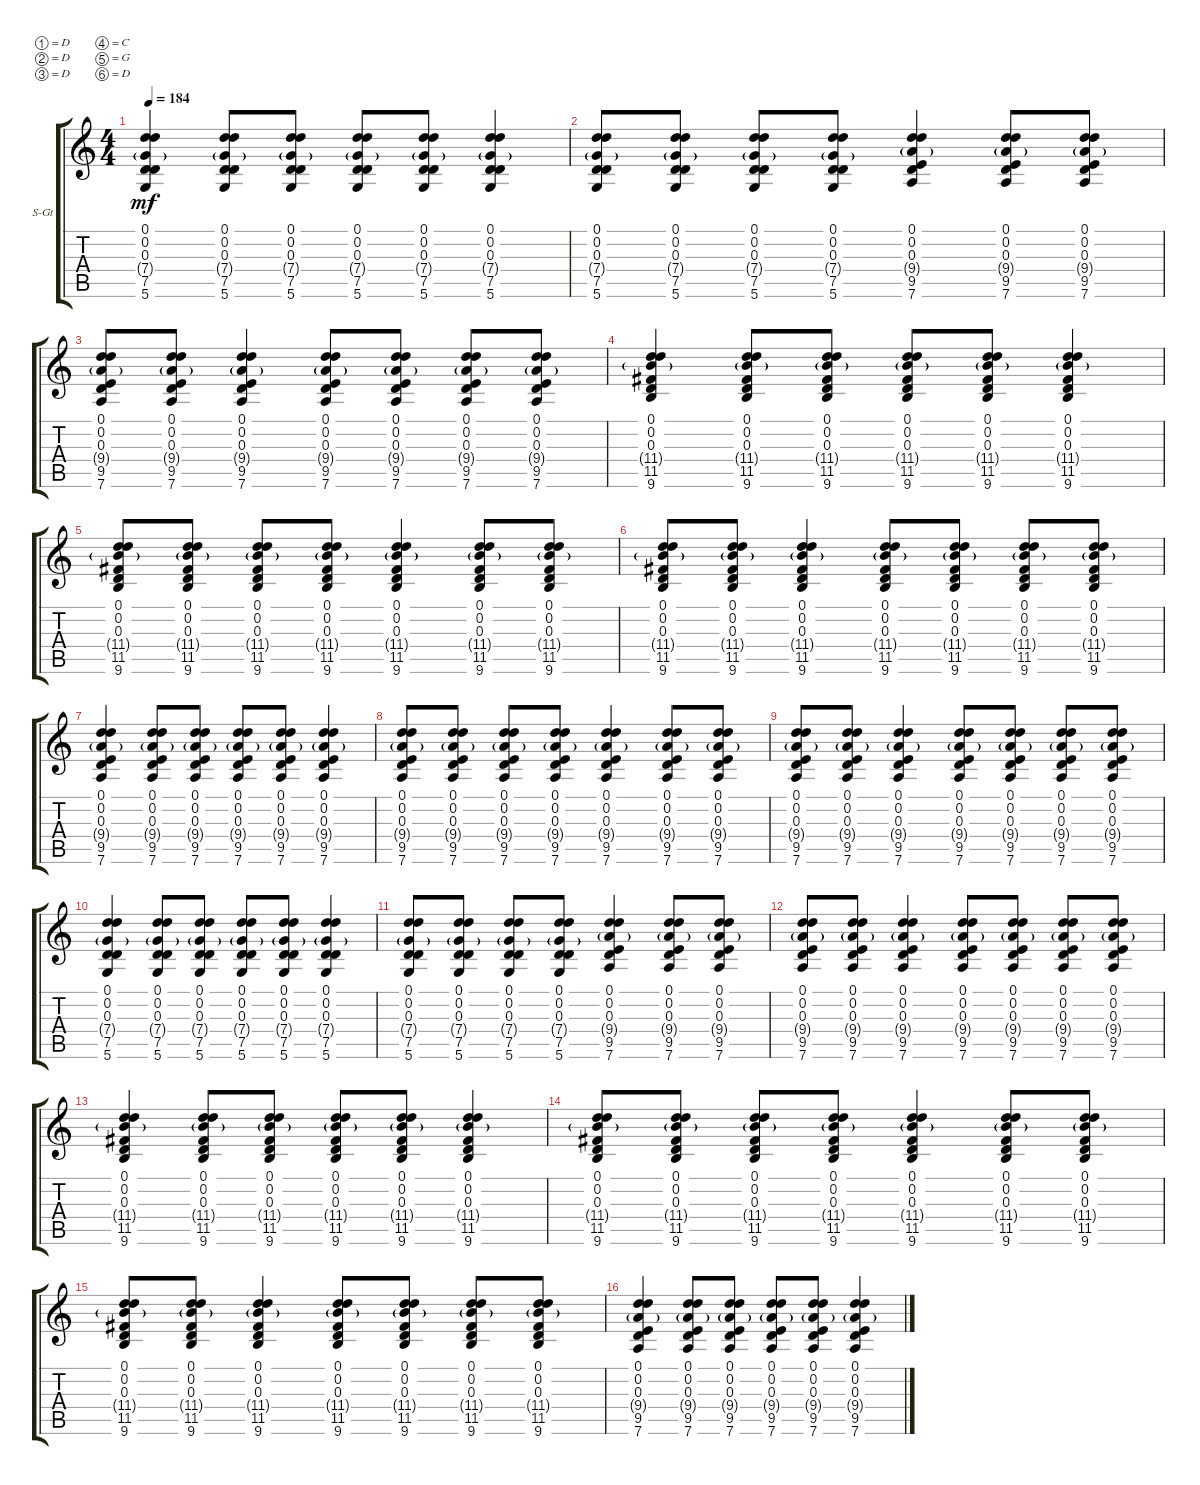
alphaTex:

\defaultSystemsLayout 4
\bracketExtendMode groupsimilarinstruments
\firstSystemTrackNameOrientation horizontal
\otherSystemsTrackNameOrientation horizontal
\track ("Steel Guitar" "S-Gt") {instrument acousticguitarsteel}
\staff {score tabs}
\tuning (D4 D4 D3 C3 G2 D2)
\ts (4 4)
\tempo 184
\clef g2
\ks c
(0.1 0.2 0.3 7.4{g} 7.5 5.6).4{dy mf} (0.1 0.2 0.3 7.4{g} 7.5 5.6).8 (0.1 0.2 0.3 7.4{g} 7.5 5.6).8 (0.1 0.2 0.3 7.4{g} 7.5 5.6).8 (0.1 0.2 0.3 7.4{g} 7.5 5.6).8 (0.1 0.2 0.3 7.4{g} 7.5 5.6).4 |
(0.1 0.2 0.3 7.4{g} 7.5 5.6).8 (0.1 0.2 0.3 7.4{g} 7.5 5.6).8 (0.1 0.2 0.3 7.4{g} 7.5 5.6).8 (0.1 0.2 0.3 7.4{g} 7.5 5.6).8 (0.1 0.2 0.3 9.4{g} 9.5 7.6).4 (0.1 0.2 0.3 9.4{g} 9.5 7.6).8 (0.1 0.2 0.3 9.4{g} 9.5 7.6).8 |
(0.1 0.2 0.3 9.4{g} 9.5 7.6).8 (0.1 0.2 0.3 9.4{g} 9.5 7.6).8 (0.1 0.2 0.3 9.4{g} 9.5 7.6).4 (0.1 0.2 0.3 9.4{g} 9.5 7.6).8 (0.1 0.2 0.3 9.4{g} 9.5 7.6).8 (0.1 0.2 0.3 9.4{g} 9.5 7.6).8 (0.1 0.2 0.3 9.4{g} 9.5 7.6).8 |
(0.1 0.2 0.3 11.4{g} 11.5 9.6).4 (0.1 0.2 0.3 11.4{g} 11.5 9.6).8 (0.1 0.2 0.3 11.4{g} 11.5 9.6).8 (0.1 0.2 0.3 11.4{g} 11.5 9.6).8 (0.1 0.2 0.3 11.4{g} 11.5 9.6).8 (0.1 0.2 0.3 11.4{g} 11.5 9.6).4 |
(0.1 0.2 0.3 11.4{g} 11.5 9.6).8 (0.1 0.2 0.3 11.4{g} 11.5 9.6).8 (0.1 0.2 0.3 11.4{g} 11.5 9.6).8 (0.1 0.2 0.3 11.4{g} 11.5 9.6).8 (0.1 0.2 0.3 11.4{g} 11.5 9.6).4 (0.1 0.2 0.3 11.4{g} 11.5 9.6).8 (0.1 0.2 0.3 11.4{g} 11.5 9.6).8 |
(0.1 0.2 0.3 11.4{g} 11.5 9.6).8 (0.1 0.2 0.3 11.4{g} 11.5 9.6).8 (0.1 0.2 0.3 11.4{g} 11.5 9.6).4 (0.1 0.2 0.3 11.4{g} 11.5 9.6).8 (0.1 0.2 0.3 11.4{g} 11.5 9.6).8 (0.1 0.2 0.3 11.4{g} 11.5 9.6).8 (0.1 0.2 0.3 11.4{g} 11.5 9.6).8 |
(0.1 0.2 0.3 9.4{g} 9.5 7.6).4 (0.1 0.2 0.3 9.4{g} 9.5 7.6).8 (0.1 0.2 0.3 9.4{g} 9.5 7.6).8 (0.1 0.2 0.3 9.4{g} 9.5 7.6).8 (0.1 0.2 0.3 9.4{g} 9.5 7.6).8 (0.1 0.2 0.3 9.4{g} 9.5 7.6).4 |
(0.1 0.2 0.3 9.4{g} 9.5 7.6).8 (0.1 0.2 0.3 9.4{g} 9.5 7.6).8 (0.1 0.2 0.3 9.4{g} 9.5 7.6).8 (0.1 0.2 0.3 9.4{g} 9.5 7.6).8 (0.1 0.2 0.3 9.4{g} 9.5 7.6).4 (0.1 0.2 0.3 9.4{g} 9.5 7.6).8 (0.1 0.2 0.3 9.4{g} 9.5 7.6).8 |
(0.1 0.2 0.3 9.4{g} 9.5 7.6).8 (0.1 0.2 0.3 9.4{g} 9.5 7.6).8 (0.1 0.2 0.3 9.4{g} 9.5 7.6).4 (0.1 0.2 0.3 9.4{g} 9.5 7.6).8 (0.1 0.2 0.3 9.4{g} 9.5 7.6).8 (0.1 0.2 0.3 9.4{g} 9.5 7.6).8 (0.1 0.2 0.3 9.4{g} 9.5 7.6).8 |
(0.1 0.2 0.3 7.4{g} 7.5 5.6).4 (0.1 0.2 0.3 7.4{g} 7.5 5.6).8 (0.1 0.2 0.3 7.4{g} 7.5 5.6).8 (0.1 0.2 0.3 7.4{g} 7.5 5.6).8 (0.1 0.2 0.3 7.4{g} 7.5 5.6).8 (0.1 0.2 0.3 7.4{g} 7.5 5.6).4 |
(0.1 0.2 0.3 7.4{g} 7.5 5.6).8 (0.1 0.2 0.3 7.4{g} 7.5 5.6).8 (0.1 0.2 0.3 7.4{g} 7.5 5.6).8 (0.1 0.2 0.3 7.4{g} 7.5 5.6).8 (0.1 0.2 0.3 9.4{g} 9.5 7.6).4 (0.1 0.2 0.3 9.4{g} 9.5 7.6).8 (0.1 0.2 0.3 9.4{g} 9.5 7.6).8 |
(0.1 0.2 0.3 9.4{g} 9.5 7.6).8 (0.1 0.2 0.3 9.4{g} 9.5 7.6).8 (0.1 0.2 0.3 9.4{g} 9.5 7.6).4 (0.1 0.2 0.3 9.4{g} 9.5 7.6).8 (0.1 0.2 0.3 9.4{g} 9.5 7.6).8 (0.1 0.2 0.3 9.4{g} 9.5 7.6).8 (0.1 0.2 0.3 9.4{g} 9.5 7.6).8 |
(0.1 0.2 0.3 11.4{g} 11.5 9.6).4 (0.1 0.2 0.3 11.4{g} 11.5 9.6).8 (0.1 0.2 0.3 11.4{g} 11.5 9.6).8 (0.1 0.2 0.3 11.4{g} 11.5 9.6).8 (0.1 0.2 0.3 11.4{g} 11.5 9.6).8 (0.1 0.2 0.3 11.4{g} 11.5 9.6).4 |
(0.1 0.2 0.3 11.4{g} 11.5 9.6).8 (0.1 0.2 0.3 11.4{g} 11.5 9.6).8 (0.1 0.2 0.3 11.4{g} 11.5 9.6).8 (0.1 0.2 0.3 11.4{g} 11.5 9.6).8 (0.1 0.2 0.3 11.4{g} 11.5 9.6).4 (0.1 0.2 0.3 11.4{g} 11.5 9.6).8 (0.1 0.2 0.3 11.4{g} 11.5 9.6).8 |
(0.1 0.2 0.3 11.4{g} 11.5 9.6).8 (0.1 0.2 0.3 11.4{g} 11.5 9.6).8 (0.1 0.2 0.3 11.4{g} 11.5 9.6).4 (0.1 0.2 0.3 11.4{g} 11.5 9.6).8 (0.1 0.2 0.3 11.4{g} 11.5 9.6).8 (0.1 0.2 0.3 11.4{g} 11.5 9.6).8 (0.1 0.2 0.3 11.4{g} 11.5 9.6).8 |
(0.1 0.2 0.3 9.4{g} 9.5 7.6).4 (0.1 0.2 0.3 9.4{g} 9.5 7.6).8 (0.1 0.2 0.3 9.4{g} 9.5 7.6).8 (0.1 0.2 0.3 9.4{g} 9.5 7.6).8 (0.1 0.2 0.3 9.4{g} 9.5 7.6).8 (0.1 0.2 0.3 9.4{g} 9.5 7.6).4
